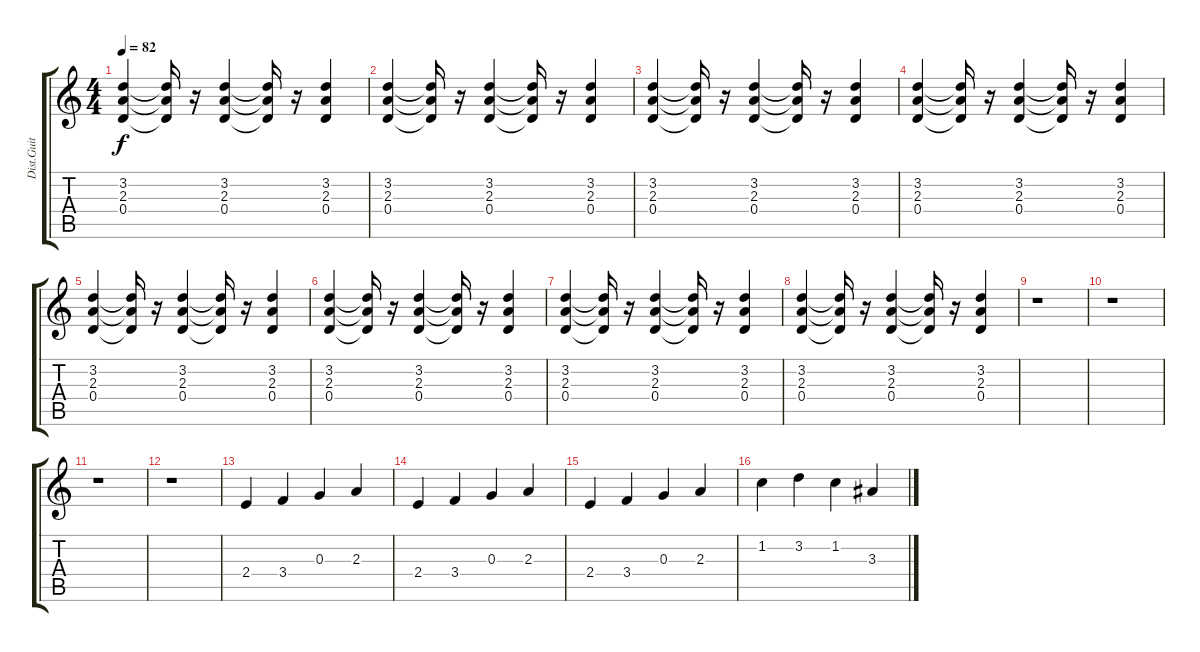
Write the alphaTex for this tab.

\track ("Dist.Guit" "Dist.Guit") {instrument overdrivenguitar}
\staff {score tabs}
\tuning (E4 B3 G3 D3 A2 E2) {hide}
\ts (4 4)
\tempo 82
\clef g2
\ks c
(3.2 2.3 0.4).4{dy f volume 16 balance 8} (3.2{t} 2.3{t} 0.4{t}).16 r.16 (3.2 2.3 0.4).4 (3.2{t} 2.3{t} 0.4{t}).16 r.16 (3.2 2.3 0.4).4 |
(3.2 2.3 0.4).4 (3.2{t} 2.3{t} 0.4{t}).16 r.16 (3.2 2.3 0.4).4 (3.2{t} 2.3{t} 0.4{t}).16 r.16 (3.2 2.3 0.4).4 |
(3.2 2.3 0.4).4 (3.2{t} 2.3{t} 0.4{t}).16 r.16 (3.2 2.3 0.4).4 (3.2{t} 2.3{t} 0.4{t}).16 r.16 (3.2 2.3 0.4).4 |
(3.2 2.3 0.4).4 (3.2{t} 2.3{t} 0.4{t}).16 r.16 (3.2 2.3 0.4).4 (3.2{t} 2.3{t} 0.4{t}).16 r.16 (3.2 2.3 0.4).4 |
(3.2 2.3 0.4).4 (3.2{t} 2.3{t} 0.4{t}).16 r.16 (3.2 2.3 0.4).4 (3.2{t} 2.3{t} 0.4{t}).16 r.16 (3.2 2.3 0.4).4 |
(3.2 2.3 0.4).4 (3.2{t} 2.3{t} 0.4{t}).16 r.16 (3.2 2.3 0.4).4 (3.2{t} 2.3{t} 0.4{t}).16 r.16 (3.2 2.3 0.4).4 |
(3.2 2.3 0.4).4 (3.2{t} 2.3{t} 0.4{t}).16 r.16 (3.2 2.3 0.4).4 (3.2{t} 2.3{t} 0.4{t}).16 r.16 (3.2 2.3 0.4).4 |
(3.2 2.3 0.4).4 (3.2{t} 2.3{t} 0.4{t}).16 r.16 (3.2 2.3 0.4).4 (3.2{t} 2.3{t} 0.4{t}).16 r.16 (3.2 2.3 0.4).4 |
r.1 |
r.1 |
r.1 |
r.1 |
2.4.4{volume 16 balance 8} 3.4.4 0.3.4 2.3.4 |
2.4.4 3.4.4 0.3.4 2.3.4 |
2.4.4 3.4.4 0.3.4 2.3.4 |
1.2.4 3.2.4 1.2.4 3.3.4
